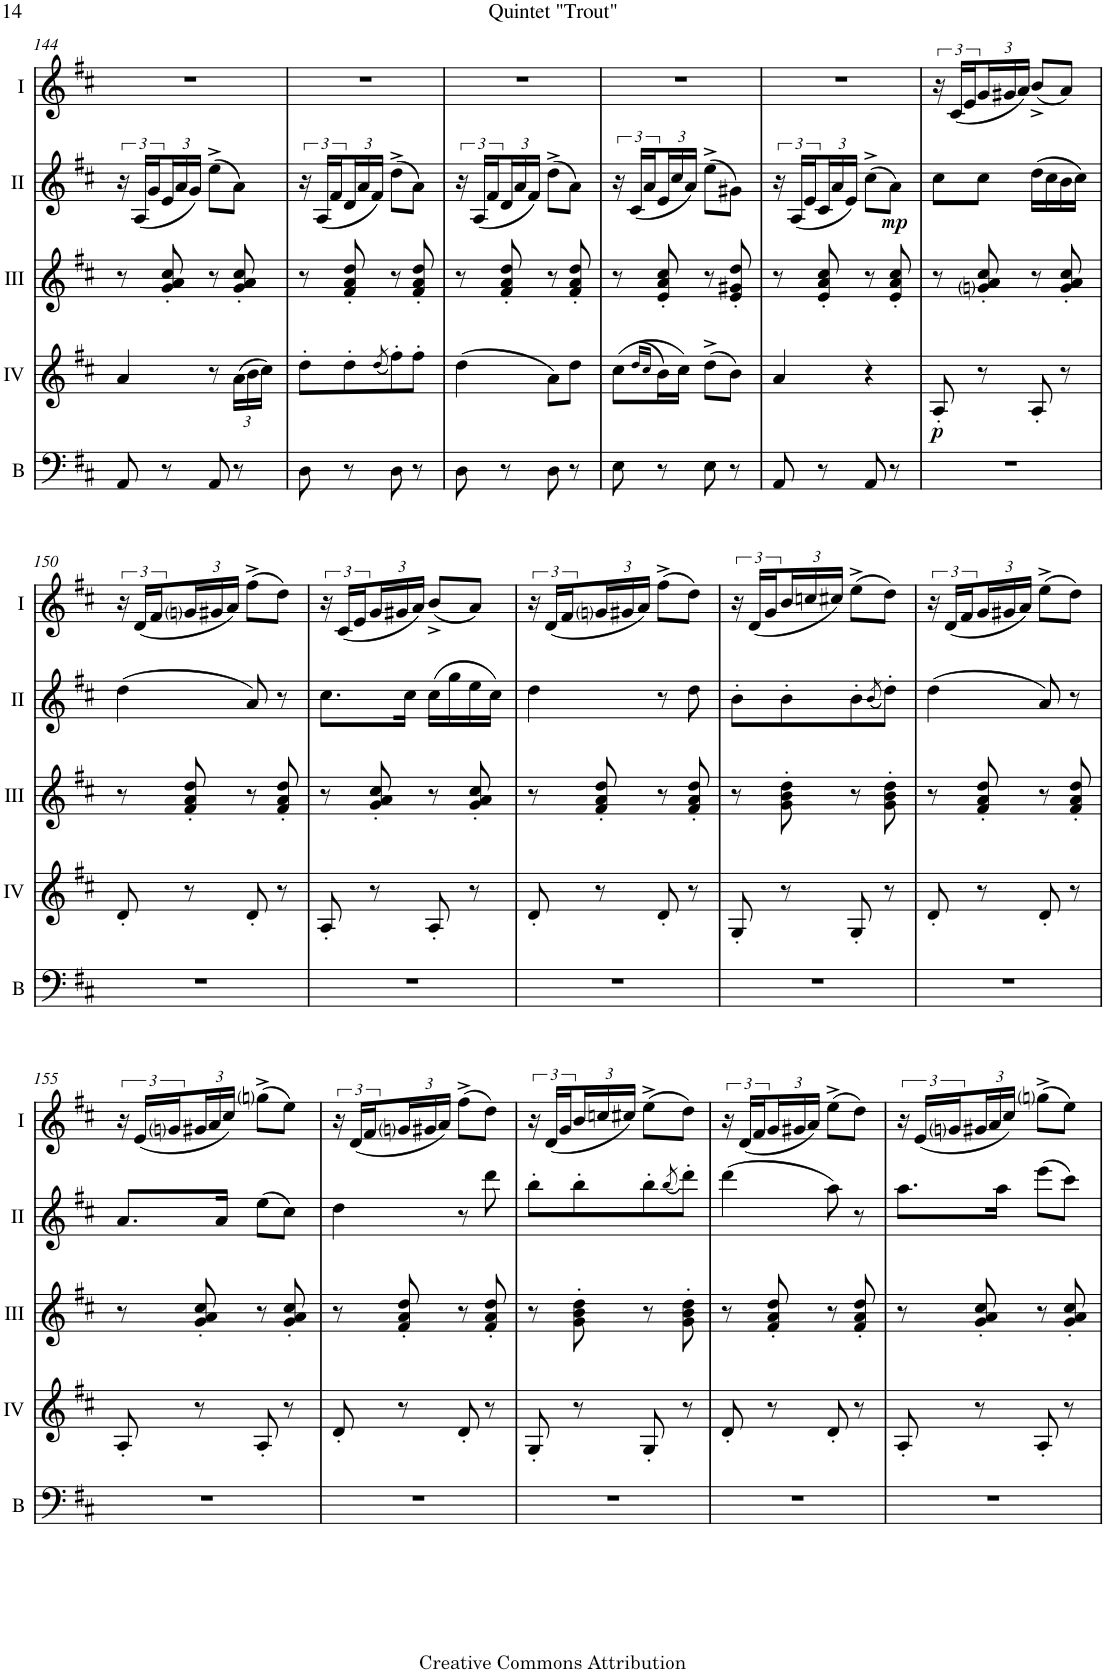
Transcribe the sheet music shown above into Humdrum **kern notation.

**kern	**kern	**dynam	**kern	**kern	**dynam	**kern
*part5	*part4	*part4	*part3	*part2	*part2	*part1
*staff5	*staff4	*staff4	*staff3	*staff2	*staff2	*staff1
*I"Bass	*I"Acc. 4	*	*I"Acc. 3	*I"Acc. 2	*	*I"Acc. 1
*I'B	*	*	*	*	*	*
!!LO:PB:g=z
*clefF4	*clefG2	*	*clefG2	*clefG2	*	*clefG2
*Trd7c12	*Trd7c12	*	*Trd7c12	*	*	*
*k[f#c#]	*k[f#c#]	*	*k[f#c#]	*k[f#c#]	*	*k[f#c#]
*M2/4	*M2/4	*	*M2/4	*M2/4	*	*M2/4
=144	=144	=144	=144	=144	=144	=144
8AA/	4a/	.	8r	24r	.	2r
.	.	.	.	(24A/LL	.	.
.	.	.	.	24g/	.	.
*	*	*	*	*Xbrackettup	*	*
8r	.	.	8g/' 8a/' 8cc#/'	24e/	.	.
.	.	.	.	24a/	.	.
.	.	.	.	24g/JJ)	.	.
8AA/	8r	.	8r	(8ee^\L	.	.
*	*Xbrackettup	*	*	*	*	*
8r	(24a\LL	.	8g/' 8a/' 8cc#/'	8a\J)	.	.
.	24b\	.	.	.	.	.
.	24cc#\JJ)	.	.	.	.	.
=145	=145	=145	=145	=145	=145	=145
*	*	*	*	*brackettup	*	*
8D\	8dd'\L	.	8r	24r	.	2r
.	.	.	.	(24A/LL	.	.
.	.	.	.	24f#/	.	.
*	*	*	*	*Xbrackettup	*	*
8r	8dd'\	.	8f#/' 8a/' 8dd/'	24d/	.	.
.	.	.	.	24a/	.	.
.	.	.	.	24f#/JJ)	.	.
.	(8qdd/	.	.	.	.	.
8D\	8ff#'\)	.	8r	(8dd^\L	.	.
8r	8ff#'\J	.	8f#/' 8a/' 8dd/'	8a\J)	.	.
=146	=146	=146	=146	=146	=146	=146
*	*	*	*	*brackettup	*	*
8D\	(4dd\	.	8r	24r	.	2r
.	.	.	.	(24A/LL	.	.
.	.	.	.	24f#/	.	.
*	*	*	*	*Xbrackettup	*	*
8r	.	.	8f#/' 8a/' 8dd/'	24d/	.	.
.	.	.	.	24a/	.	.
.	.	.	.	24f#/JJ)	.	.
8D\	8a\L)	.	8r	(8dd^\L	.	.
8r	8dd\J	.	8f#/' 8a/' 8dd/'	8a\J)	.	.
=147	=147	=147	=147	=147	=147	=147
*	*	*	*	*brackettup	*	*
8E\	(8cc#\L	.	8r	24r	.	2r
.	.	.	.	(24c#/LL	.	.
.	.	.	.	24a/	.	.
.	(16qdd/LL	.	.	.	.	.
.	16qcc#/JJ	.	.	.	.	.
*	*	*	*	*Xbrackettup	*	*
8r	16b\L)	.	8e/' 8a/' 8cc#/'	24e/	.	.
.	.	.	.	24cc#/	.	.
.	16cc#\JJ)	.	.	.	.	.
.	.	.	.	24a/JJ)	.	.
8E\	(8dd^\L	.	8r	(8ee^\L	.	.
8r	8b\J)	.	8e/' 8g#X/' 8dd/'	8g#X\J)	.	.
=148	=148	=148	=148	=148	=148	=148
*	*	*	*	*brackettup	*	*
8AA/	4a/	.	8r	24r	.	2r
.	.	.	.	(24A/LL	.	.
.	.	.	.	24e/	.	.
*	*	*	*	*Xbrackettup	*	*
8r	.	.	8e/' 8a/' 8cc#/'	24c#/	.	.
.	.	.	.	24a/	.	.
.	.	.	.	24e/JJ)	.	.
8AA/	4r	.	8r	(8cc#^\L	.	.
!	!	!	!	!	!LO:DY:b	!
8r	.	.	8e/' 8a/' 8cc#/'	8a\J)	mp	.
=149	=149	=149	=149	=149	=149	=149
!	!	!LO:DY:b	!	!	!	!
2r	8A'/	p	8r	8cc#\L	.	24r
.	.	.	.	.	.	(24c#/LL
.	.	.	.	.	.	24e/
*	*	*	*	*	*	*Xbrackettup
.	8r	.	8gni/' 8a/' 8cc#/'	8cc#\J	.	24g/
.	.	.	.	.	.	24g#X/
.	.	.	.	.	.	24a/JJ)
.	8A'/	.	8r	(16dd\LL	.	(8b^/L
.	.	.	.	16cc#\	.	.
.	8r	.	8g/' 8a/' 8cc#/'	16b\	.	8a/J)
.	.	.	.	16cc#\JJ)	.	.
!!LO:LB:g=z
=150	=150	=150	=150	=150	=150	=150
*	*	*	*	*	*	*brackettup
2r	8d'/	.	8r	(4dd\	.	24r
.	.	.	.	.	.	(24d/LL
.	.	.	.	.	.	24f#/
*	*	*	*	*	*	*Xbrackettup
.	8r	.	8f#/' 8a/' 8dd/'	.	.	24gni/
.	.	.	.	.	.	24g#X/
.	.	.	.	.	.	24a/JJ)
.	8d'/	.	8r	8a/)	.	(8ff#^\L
.	8r	.	8f#/' 8a/' 8dd/'	8r	.	8dd\J)
=151	=151	=151	=151	=151	=151	=151
*	*	*	*	*	*	*brackettup
2r	8A'/	.	8r	8.cc#\L	.	24r
.	.	.	.	.	.	(24c#/LL
.	.	.	.	.	.	24e/
*	*	*	*	*	*	*Xbrackettup
.	8r	.	8g/' 8a/' 8cc#/'	.	.	24g/
.	.	.	.	.	.	24g#X/
.	.	.	.	16cc#\Jk	.	.
.	.	.	.	.	.	24a/JJ)
.	8A'/	.	8r	(16cc#\LL	.	(8b^/L
.	.	.	.	16gg\	.	.
.	8r	.	8g/' 8a/' 8cc#/'	16ee\	.	8a/J)
.	.	.	.	16cc#\JJ)	.	.
=152	=152	=152	=152	=152	=152	=152
*	*	*	*	*	*	*brackettup
2r	8d'/	.	8r	4dd\	.	24r
.	.	.	.	.	.	(24d/LL
.	.	.	.	.	.	24f#/
*	*	*	*	*	*	*Xbrackettup
.	8r	.	8f#/' 8a/' 8dd/'	.	.	24gni/
.	.	.	.	.	.	24g#X/
.	.	.	.	.	.	24a/JJ)
.	8d'/	.	8r	8r	.	(8ff#^\L
.	8r	.	8f#/' 8a/' 8dd/'	8dd\	.	8dd\J)
=153	=153	=153	=153	=153	=153	=153
*	*	*	*	*	*	*brackettup
2r	8G'/	.	8r	8b'\L	.	24r
.	.	.	.	.	.	(24d/LL
.	.	.	.	.	.	24g/
*	*	*	*	*	*	*Xbrackettup
.	8r	.	8g\' 8b\' 8dd\'	8b'\	.	24b/
.	.	.	.	.	.	24ccn/
.	.	.	.	.	.	24cc#X/JJ)
.	8G'/	.	8r	8b'\	.	(8ee^\L
.	.	.	.	(8qb/	.	.
.	8r	.	8g\' 8b\' 8dd\'	8dd'\J)	.	8dd\J)
=154	=154	=154	=154	=154	=154	=154
*	*	*	*	*	*	*brackettup
2r	8d'/	.	8r	(4dd\	.	24r
.	.	.	.	.	.	(24d/LL
.	.	.	.	.	.	24f#/
*	*	*	*	*	*	*Xbrackettup
.	8r	.	8f#/' 8a/' 8dd/'	.	.	24g/
.	.	.	.	.	.	24g#X/
.	.	.	.	.	.	24a/JJ)
.	8d'/	.	8r	8a/)	.	(8ee^\L
.	8r	.	8f#/' 8a/' 8dd/'	8r	.	8dd\J)
!!LO:LB:g=z
=155	=155	=155	=155	=155	=155	=155
*	*	*	*	*	*	*brackettup
2r	8A'/	.	8r	8.a/L	.	24r
.	.	.	.	.	.	(24e/LL
.	.	.	.	.	.	24gni/
*	*	*	*	*	*	*Xbrackettup
.	8r	.	8g/' 8a/' 8cc#/'	.	.	24g#X/
.	.	.	.	.	.	24a/
.	.	.	.	16a/Jk	.	.
.	.	.	.	.	.	24cc#/JJ)
.	8A'/	.	8r	(8ee\L	.	(8ggni^\L
.	8r	.	8g/' 8a/' 8cc#/'	8cc#\J)	.	8ee\J)
=156	=156	=156	=156	=156	=156	=156
*	*	*	*	*	*	*brackettup
2r	8d'/	.	8r	4dd\	.	24r
.	.	.	.	.	.	(24d/LL
.	.	.	.	.	.	24f#/
*	*	*	*	*	*	*Xbrackettup
.	8r	.	8f#/' 8a/' 8dd/'	.	.	24gni/
.	.	.	.	.	.	24g#X/
.	.	.	.	.	.	24a/JJ)
.	8d'/	.	8r	8r	.	(8ff#^\L
.	8r	.	8f#/' 8a/' 8dd/'	8ddd\	.	8dd\J)
=157	=157	=157	=157	=157	=157	=157
*	*	*	*	*	*	*brackettup
2r	8G'/	.	8r	8bb'\L	.	24r
.	.	.	.	.	.	(24d/LL
.	.	.	.	.	.	24g/
*	*	*	*	*	*	*Xbrackettup
.	8r	.	8g\' 8b\' 8dd\'	8bb'\	.	24b/
.	.	.	.	.	.	24ccn/
.	.	.	.	.	.	24cc#X/JJ)
.	8G'/	.	8r	8bb'\	.	(8ee^\L
.	.	.	.	(8qbb/	.	.
.	8r	.	8g\' 8b\' 8dd\'	8ddd'\J)	.	8dd\J)
=158	=158	=158	=158	=158	=158	=158
*	*	*	*	*	*	*brackettup
2r	8d'/	.	8r	(4ddd\	.	24r
.	.	.	.	.	.	(24d/LL
.	.	.	.	.	.	24f#/
*	*	*	*	*	*	*Xbrackettup
.	8r	.	8f#/' 8a/' 8dd/'	.	.	24g/
.	.	.	.	.	.	24g#X/
.	.	.	.	.	.	24a/JJ)
.	8d'/	.	8r	8aa\)	.	(8ee^\L
.	8r	.	8f#/' 8a/' 8dd/'	8r	.	8dd\J)
=159	=159	=159	=159	=159	=159	=159
*	*	*	*	*	*	*brackettup
2r	8A'/	.	8r	8.aa\L	.	24r
.	.	.	.	.	.	(24e/LL
.	.	.	.	.	.	24gni/
*	*	*	*	*	*	*Xbrackettup
.	8r	.	8g/' 8a/' 8cc#/'	.	.	24g#X/
.	.	.	.	.	.	24a/
.	.	.	.	16aa\Jk	.	.
.	.	.	.	.	.	24cc#/JJ)
.	8A'/	.	8r	(8eee\L	.	(8ggni^\L
.	8r	.	8g/' 8a/' 8cc#/'	8ccc#\J)	.	8ee\J)
=	=	=	=	=	=	=
*-	*-	*-	*-	*-	*-	*-
